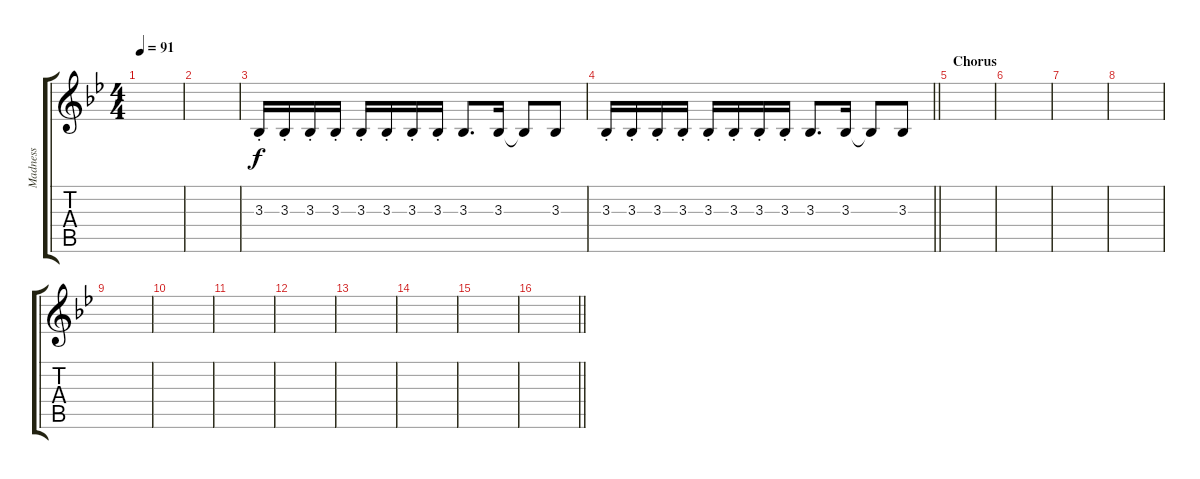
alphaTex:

\track ("Madness" "Madness") {instrument altosax}
\staff {score tabs}
\tuning (E4 B3 G3 D3 A2 E2) {hide}
\ts (4 4)
\tempo 91
\clef g2
\ks bb
|
|
3.3{st}.16 3.3{st}.16 3.3{st}.16 3.3{st}.16 3.3{st}.16 3.3{st}.16 3.3{st}.16 3.3{st}.16 3.3.8{d} 3.3.16 3.3{t}.8 3.3.8 |
\barLineRight lightlight
3.3{st}.16 3.3{st}.16 3.3{st}.16 3.3{st}.16 3.3{st}.16 3.3{st}.16 3.3{st}.16 3.3{st}.16 3.3.8{d} 3.3.16 3.3{t}.8 3.3.8 |
\section ("" "Chorus")
|
|
|
|
|
|
|
|
|
|
|
\barLineRight lightlight
